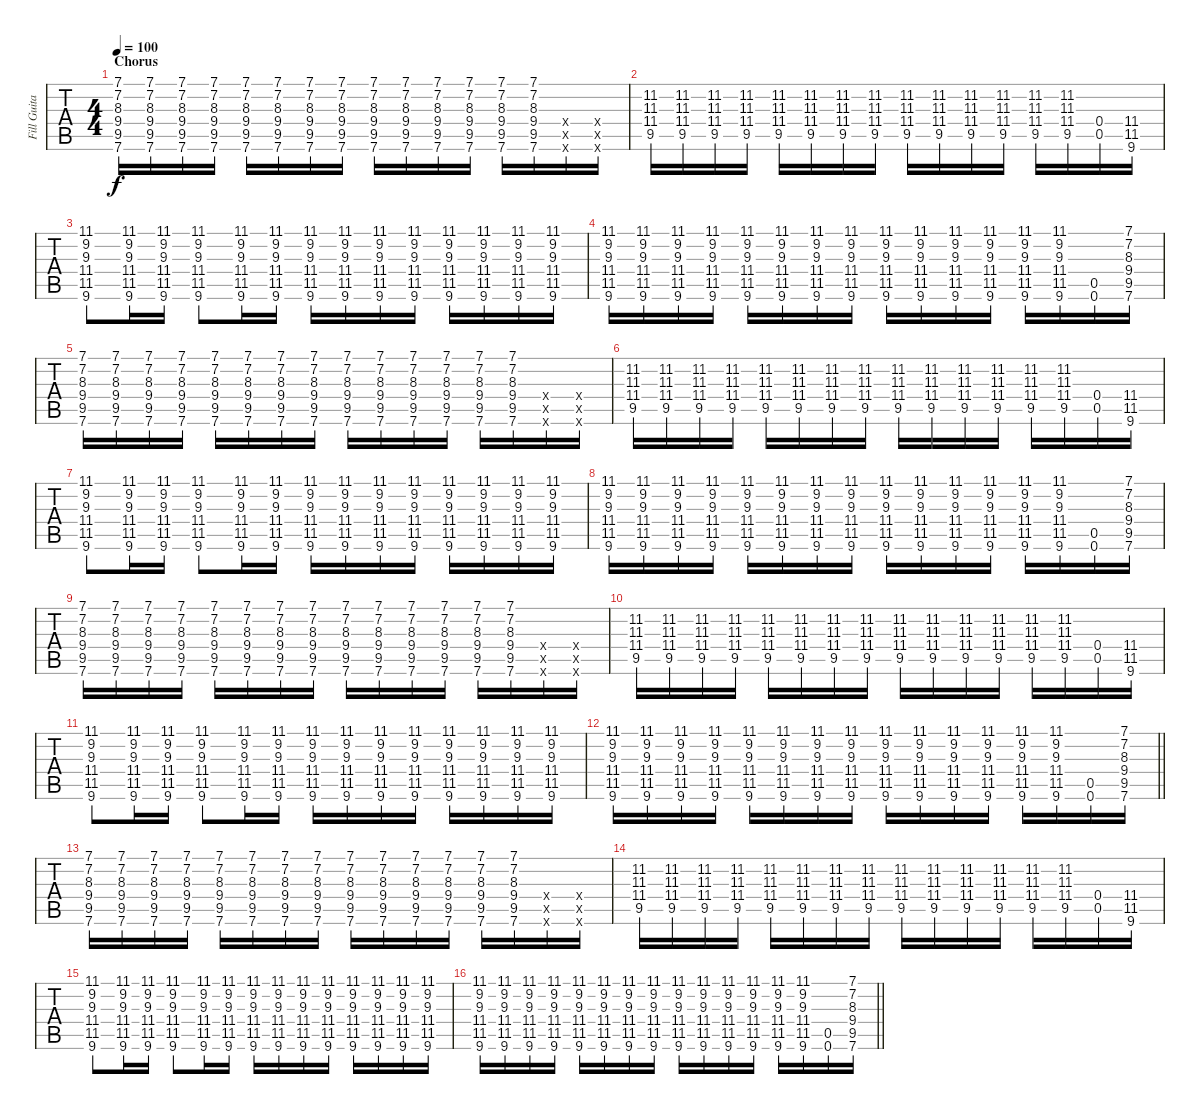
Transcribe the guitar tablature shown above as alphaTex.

\track ("Fill Guitar 1" "Fill Guita") {instrument distortionguitar}
\staff {tabs}
\tuning (E4 B3 G3 D3 A2 E2) {hide}
\ts (4 4)
\section ("" "Chorus")
\tempo 100
\clef g2
\ks b
(7.1 7.2 8.3 9.4 9.5 7.6).16{dy f} (7.1 7.2 8.3 9.4 9.5 7.6).16 (7.1 7.2 8.3 9.4 9.5 7.6).16 (7.1 7.2 8.3 9.4 9.5 7.6).16 (7.1 7.2 8.3 9.4 9.5 7.6).16 (7.1 7.2 8.3 9.4 9.5 7.6).16 (7.1 7.2 8.3 9.4 9.5 7.6).16 (7.1 7.2 8.3 9.4 9.5 7.6).16 (7.1 7.2 8.3 9.4 9.5 7.6).16 (7.1 7.2 8.3 9.4 9.5 7.6).16 (7.1 7.2 8.3 9.4 9.5 7.6).16 (7.1 7.2 8.3 9.4 9.5 7.6).16 (7.1 7.2 8.3 9.4 9.5 7.6).16 (7.1 7.2 8.3 9.4 9.5 7.6).16 (0.4{x} 0.5{x} 0.6{x}).16 (0.4{x} 0.5{x} 0.6{x}).16 |
(11.2 11.3 11.4 9.5).16 (11.2 11.3 11.4 9.5).16 (11.2 11.3 11.4 9.5).16 (11.2 11.3 11.4 9.5).16 (11.2 11.3 11.4 9.5).16 (11.2 11.3 11.4 9.5).16 (11.2 11.3 11.4 9.5).16 (11.2 11.3 11.4 9.5).16 (11.2 11.3 11.4 9.5).16 (11.2 11.3 11.4 9.5).16 (11.2 11.3 11.4 9.5).16 (11.2 11.3 11.4 9.5).16 (11.2 11.3 11.4 9.5).16 (11.2 11.3 11.4 9.5).16 (0.4 0.5).16 (11.4 11.5 9.6).16 |
(11.1 9.2 9.3 11.4 11.5 9.6).8 (11.1 9.2 9.3 11.4 11.5 9.6).16 (11.1 9.2 9.3 11.4 11.5 9.6).16 (11.1 9.2 9.3 11.4 11.5 9.6).8 (11.1 9.2 9.3 11.4 11.5 9.6).16 (11.1 9.2 9.3 11.4 11.5 9.6).16 (11.1 9.2 9.3 11.4 11.5 9.6).16 (11.1 9.2 9.3 11.4 11.5 9.6).16 (11.1 9.2 9.3 11.4 11.5 9.6).16 (11.1 9.2 9.3 11.4 11.5 9.6).16 (11.1 9.2 9.3 11.4 11.5 9.6).16 (11.1 9.2 9.3 11.4 11.5 9.6).16 (11.1 9.2 9.3 11.4 11.5 9.6).16 (11.1 9.2 9.3 11.4 11.5 9.6).16 |
(11.1 9.2 9.3 11.4 11.5 9.6).16 (11.1 9.2 9.3 11.4 11.5 9.6).16 (11.1 9.2 9.3 11.4 11.5 9.6).16 (11.1 9.2 9.3 11.4 11.5 9.6).16 (11.1 9.2 9.3 11.4 11.5 9.6).16 (11.1 9.2 9.3 11.4 11.5 9.6).16 (11.1 9.2 9.3 11.4 11.5 9.6).16 (11.1 9.2 9.3 11.4 11.5 9.6).16 (11.1 9.2 9.3 11.4 11.5 9.6).16 (11.1 9.2 9.3 11.4 11.5 9.6).16 (11.1 9.2 9.3 11.4 11.5 9.6).16 (11.1 9.2 9.3 11.4 11.5 9.6).16 (11.1 9.2 9.3 11.4 11.5 9.6).16 (11.1 9.2 9.3 11.4 11.5 9.6).16 (0.5 0.6).16 (7.1 7.2 8.3 9.4 9.5 7.6).16 |
(7.1 7.2 8.3 9.4 9.5 7.6).16 (7.1 7.2 8.3 9.4 9.5 7.6).16 (7.1 7.2 8.3 9.4 9.5 7.6).16 (7.1 7.2 8.3 9.4 9.5 7.6).16 (7.1 7.2 8.3 9.4 9.5 7.6).16 (7.1 7.2 8.3 9.4 9.5 7.6).16 (7.1 7.2 8.3 9.4 9.5 7.6).16 (7.1 7.2 8.3 9.4 9.5 7.6).16 (7.1 7.2 8.3 9.4 9.5 7.6).16 (7.1 7.2 8.3 9.4 9.5 7.6).16 (7.1 7.2 8.3 9.4 9.5 7.6).16 (7.1 7.2 8.3 9.4 9.5 7.6).16 (7.1 7.2 8.3 9.4 9.5 7.6).16 (7.1 7.2 8.3 9.4 9.5 7.6).16 (0.4{x} 0.5{x} 0.6{x}).16 (0.4{x} 0.5{x} 0.6{x}).16 |
(11.2 11.3 11.4 9.5).16 (11.2 11.3 11.4 9.5).16 (11.2 11.3 11.4 9.5).16 (11.2 11.3 11.4 9.5).16 (11.2 11.3 11.4 9.5).16 (11.2 11.3 11.4 9.5).16 (11.2 11.3 11.4 9.5).16 (11.2 11.3 11.4 9.5).16 (11.2 11.3 11.4 9.5).16 (11.2 11.3 11.4 9.5).16 (11.2 11.3 11.4 9.5).16 (11.2 11.3 11.4 9.5).16 (11.2 11.3 11.4 9.5).16 (11.2 11.3 11.4 9.5).16 (0.4 0.5).16 (11.4 11.5 9.6).16 |
(11.1 9.2 9.3 11.4 11.5 9.6).8 (11.1 9.2 9.3 11.4 11.5 9.6).16 (11.1 9.2 9.3 11.4 11.5 9.6).16 (11.1 9.2 9.3 11.4 11.5 9.6).8 (11.1 9.2 9.3 11.4 11.5 9.6).16 (11.1 9.2 9.3 11.4 11.5 9.6).16 (11.1 9.2 9.3 11.4 11.5 9.6).16 (11.1 9.2 9.3 11.4 11.5 9.6).16 (11.1 9.2 9.3 11.4 11.5 9.6).16 (11.1 9.2 9.3 11.4 11.5 9.6).16 (11.1 9.2 9.3 11.4 11.5 9.6).16 (11.1 9.2 9.3 11.4 11.5 9.6).16 (11.1 9.2 9.3 11.4 11.5 9.6).16 (11.1 9.2 9.3 11.4 11.5 9.6).16 |
(11.1 9.2 9.3 11.4 11.5 9.6).16 (11.1 9.2 9.3 11.4 11.5 9.6).16 (11.1 9.2 9.3 11.4 11.5 9.6).16 (11.1 9.2 9.3 11.4 11.5 9.6).16 (11.1 9.2 9.3 11.4 11.5 9.6).16 (11.1 9.2 9.3 11.4 11.5 9.6).16 (11.1 9.2 9.3 11.4 11.5 9.6).16 (11.1 9.2 9.3 11.4 11.5 9.6).16 (11.1 9.2 9.3 11.4 11.5 9.6).16 (11.1 9.2 9.3 11.4 11.5 9.6).16 (11.1 9.2 9.3 11.4 11.5 9.6).16 (11.1 9.2 9.3 11.4 11.5 9.6).16 (11.1 9.2 9.3 11.4 11.5 9.6).16 (11.1 9.2 9.3 11.4 11.5 9.6).16 (0.5 0.6).16 (7.1 7.2 8.3 9.4 9.5 7.6).16 |
(7.1 7.2 8.3 9.4 9.5 7.6).16 (7.1 7.2 8.3 9.4 9.5 7.6).16 (7.1 7.2 8.3 9.4 9.5 7.6).16 (7.1 7.2 8.3 9.4 9.5 7.6).16 (7.1 7.2 8.3 9.4 9.5 7.6).16 (7.1 7.2 8.3 9.4 9.5 7.6).16 (7.1 7.2 8.3 9.4 9.5 7.6).16 (7.1 7.2 8.3 9.4 9.5 7.6).16 (7.1 7.2 8.3 9.4 9.5 7.6).16 (7.1 7.2 8.3 9.4 9.5 7.6).16 (7.1 7.2 8.3 9.4 9.5 7.6).16 (7.1 7.2 8.3 9.4 9.5 7.6).16 (7.1 7.2 8.3 9.4 9.5 7.6).16 (7.1 7.2 8.3 9.4 9.5 7.6).16 (0.4{x} 0.5{x} 0.6{x}).16 (0.4{x} 0.5{x} 0.6{x}).16 |
(11.2 11.3 11.4 9.5).16 (11.2 11.3 11.4 9.5).16 (11.2 11.3 11.4 9.5).16 (11.2 11.3 11.4 9.5).16 (11.2 11.3 11.4 9.5).16 (11.2 11.3 11.4 9.5).16 (11.2 11.3 11.4 9.5).16 (11.2 11.3 11.4 9.5).16 (11.2 11.3 11.4 9.5).16 (11.2 11.3 11.4 9.5).16 (11.2 11.3 11.4 9.5).16 (11.2 11.3 11.4 9.5).16 (11.2 11.3 11.4 9.5).16 (11.2 11.3 11.4 9.5).16 (0.4 0.5).16 (11.4 11.5 9.6).16 |
(11.1 9.2 9.3 11.4 11.5 9.6).8 (11.1 9.2 9.3 11.4 11.5 9.6).16 (11.1 9.2 9.3 11.4 11.5 9.6).16 (11.1 9.2 9.3 11.4 11.5 9.6).8 (11.1 9.2 9.3 11.4 11.5 9.6).16 (11.1 9.2 9.3 11.4 11.5 9.6).16 (11.1 9.2 9.3 11.4 11.5 9.6).16 (11.1 9.2 9.3 11.4 11.5 9.6).16 (11.1 9.2 9.3 11.4 11.5 9.6).16 (11.1 9.2 9.3 11.4 11.5 9.6).16 (11.1 9.2 9.3 11.4 11.5 9.6).16 (11.1 9.2 9.3 11.4 11.5 9.6).16 (11.1 9.2 9.3 11.4 11.5 9.6).16 (11.1 9.2 9.3 11.4 11.5 9.6).16 |
\barLineRight lightlight
(11.1 9.2 9.3 11.4 11.5 9.6).16 (11.1 9.2 9.3 11.4 11.5 9.6).16 (11.1 9.2 9.3 11.4 11.5 9.6).16 (11.1 9.2 9.3 11.4 11.5 9.6).16 (11.1 9.2 9.3 11.4 11.5 9.6).16 (11.1 9.2 9.3 11.4 11.5 9.6).16 (11.1 9.2 9.3 11.4 11.5 9.6).16 (11.1 9.2 9.3 11.4 11.5 9.6).16 (11.1 9.2 9.3 11.4 11.5 9.6).16 (11.1 9.2 9.3 11.4 11.5 9.6).16 (11.1 9.2 9.3 11.4 11.5 9.6).16 (11.1 9.2 9.3 11.4 11.5 9.6).16 (11.1 9.2 9.3 11.4 11.5 9.6).16 (11.1 9.2 9.3 11.4 11.5 9.6).16 (0.5 0.6).16 (7.1 7.2 8.3 9.4 9.5 7.6).16 |
(7.1 7.2 8.3 9.4 9.5 7.6).16 (7.1 7.2 8.3 9.4 9.5 7.6).16 (7.1 7.2 8.3 9.4 9.5 7.6).16 (7.1 7.2 8.3 9.4 9.5 7.6).16 (7.1 7.2 8.3 9.4 9.5 7.6).16 (7.1 7.2 8.3 9.4 9.5 7.6).16 (7.1 7.2 8.3 9.4 9.5 7.6).16 (7.1 7.2 8.3 9.4 9.5 7.6).16 (7.1 7.2 8.3 9.4 9.5 7.6).16 (7.1 7.2 8.3 9.4 9.5 7.6).16 (7.1 7.2 8.3 9.4 9.5 7.6).16 (7.1 7.2 8.3 9.4 9.5 7.6).16 (7.1 7.2 8.3 9.4 9.5 7.6).16 (7.1 7.2 8.3 9.4 9.5 7.6).16 (0.4{x} 0.5{x} 0.6{x}).16 (0.4{x} 0.5{x} 0.6{x}).16 |
(11.2 11.3 11.4 9.5).16 (11.2 11.3 11.4 9.5).16 (11.2 11.3 11.4 9.5).16 (11.2 11.3 11.4 9.5).16 (11.2 11.3 11.4 9.5).16 (11.2 11.3 11.4 9.5).16 (11.2 11.3 11.4 9.5).16 (11.2 11.3 11.4 9.5).16 (11.2 11.3 11.4 9.5).16 (11.2 11.3 11.4 9.5).16 (11.2 11.3 11.4 9.5).16 (11.2 11.3 11.4 9.5).16 (11.2 11.3 11.4 9.5).16 (11.2 11.3 11.4 9.5).16 (0.4 0.5).16 (11.4 11.5 9.6).16 |
(11.1 9.2 9.3 11.4 11.5 9.6).8 (11.1 9.2 9.3 11.4 11.5 9.6).16 (11.1 9.2 9.3 11.4 11.5 9.6).16 (11.1 9.2 9.3 11.4 11.5 9.6).8 (11.1 9.2 9.3 11.4 11.5 9.6).16 (11.1 9.2 9.3 11.4 11.5 9.6).16 (11.1 9.2 9.3 11.4 11.5 9.6).16 (11.1 9.2 9.3 11.4 11.5 9.6).16 (11.1 9.2 9.3 11.4 11.5 9.6).16 (11.1 9.2 9.3 11.4 11.5 9.6).16 (11.1 9.2 9.3 11.4 11.5 9.6).16 (11.1 9.2 9.3 11.4 11.5 9.6).16 (11.1 9.2 9.3 11.4 11.5 9.6).16 (11.1 9.2 9.3 11.4 11.5 9.6).16 |
\barLineRight lightlight
(11.1 9.2 9.3 11.4 11.5 9.6).16 (11.1 9.2 9.3 11.4 11.5 9.6).16 (11.1 9.2 9.3 11.4 11.5 9.6).16 (11.1 9.2 9.3 11.4 11.5 9.6).16 (11.1 9.2 9.3 11.4 11.5 9.6).16 (11.1 9.2 9.3 11.4 11.5 9.6).16 (11.1 9.2 9.3 11.4 11.5 9.6).16 (11.1 9.2 9.3 11.4 11.5 9.6).16 (11.1 9.2 9.3 11.4 11.5 9.6).16 (11.1 9.2 9.3 11.4 11.5 9.6).16 (11.1 9.2 9.3 11.4 11.5 9.6).16 (11.1 9.2 9.3 11.4 11.5 9.6).16 (11.1 9.2 9.3 11.4 11.5 9.6).16 (11.1 9.2 9.3 11.4 11.5 9.6).16 (0.5 0.6).16 (7.1 7.2 8.3 9.4 9.5 7.6).16
